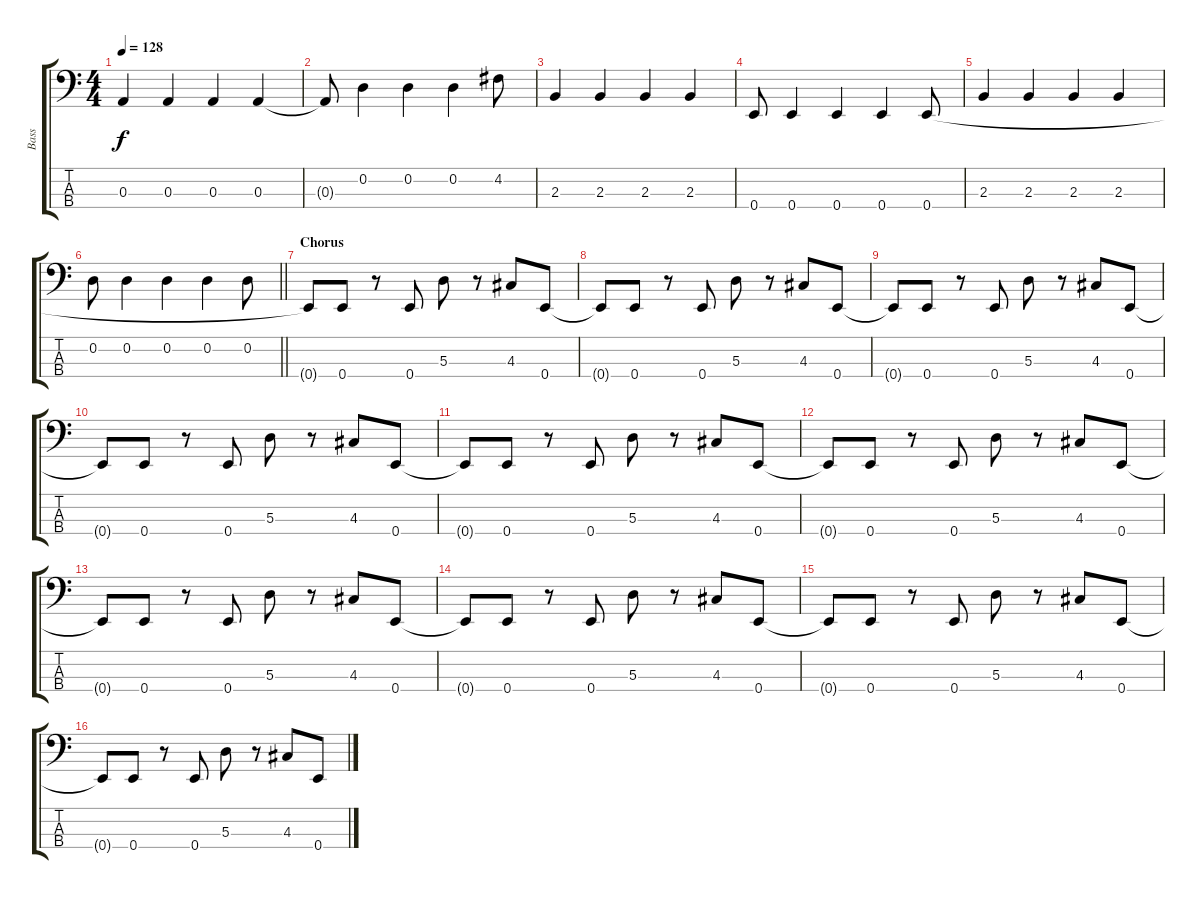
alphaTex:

\track ("Bass" "Bass") {instrument electricbassfinger}
\staff {score tabs}
\tuning (G2 D2 A1 E1) {hide}
\ts (4 4)
\tempo 128
\clef f4
\ks c
0.3.4{dy f} 0.3.4 0.3.4 0.3.4 |
0.3{t}.8 0.2.4 0.2.4 0.2.4 4.2.8 |
2.3.4 2.3.4 2.3.4 2.3.4 |
0.4.8 0.4.4 0.4.4 0.4.4 0.4.8 |
2.3.4 2.3.4 2.3.4 2.3.4 |
\barLineRight lightlight
0.2.8 0.2.4 0.2.4 0.2.4 0.2.8 |
\section ("" "Chorus")
0.4{t}.8 0.4.8 r.8 0.4.8 5.3.8 r.8 4.3.8 0.4.8 |
0.4{t}.8 0.4.8 r.8 0.4.8 5.3.8 r.8 4.3.8 0.4.8 |
0.4{t}.8 0.4.8 r.8 0.4.8 5.3.8 r.8 4.3.8 0.4.8 |
0.4{t}.8 0.4.8 r.8 0.4.8 5.3.8 r.8 4.3.8 0.4.8 |
0.4{t}.8 0.4.8 r.8 0.4.8 5.3.8 r.8 4.3.8 0.4.8 |
0.4{t}.8 0.4.8 r.8 0.4.8 5.3.8 r.8 4.3.8 0.4.8 |
0.4{t}.8 0.4.8 r.8 0.4.8 5.3.8 r.8 4.3.8 0.4.8 |
0.4{t}.8 0.4.8 r.8 0.4.8 5.3.8 r.8 4.3.8 0.4.8 |
0.4{t}.8 0.4.8 r.8 0.4.8 5.3.8 r.8 4.3.8 0.4.8 |
0.4{t}.8 0.4.8 r.8 0.4.8 5.3.8 r.8 4.3.8 0.4.8
